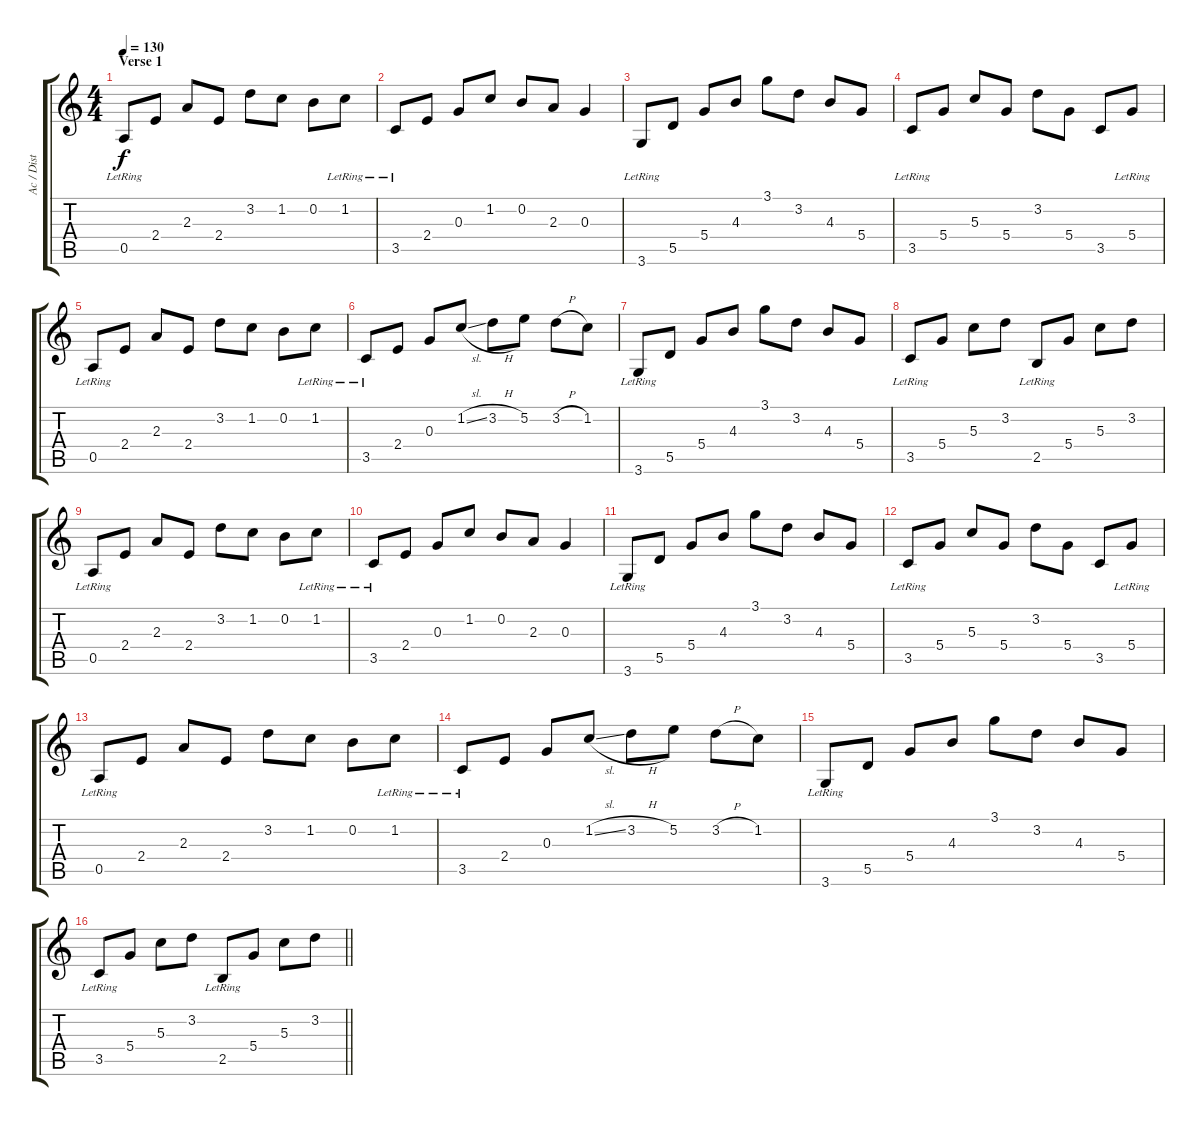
\track ("Ac / Dist" "Ac / Dist") {instrument acousticguitarsteel}
\staff {score tabs}
\tuning (E4 B3 G3 D3 A2 E2) {hide}
\ts (4 4)
\section ("" "Verse 1")
\tempo 130
\clef g2
\ks c
0.5{lr}.8{dy f} 2.4.8 2.3.8 2.4.8 3.2.8 1.2.8 0.2.8 1.2{lr}.8 |
3.5{lr}.8 2.4.8 0.3.8 1.2.8 0.2.8 2.3.8 0.3.4 |
3.6{lr}.8 5.5.8 5.4.8 4.3.8 3.1.8 3.2.8 4.3.8 5.4.8 |
3.5{lr}.8 5.4.8 5.3.8 5.4.8 3.2.8 5.4.8 3.5.8 5.4{lr}.8 |
0.5{lr}.8 2.4.8 2.3.8 2.4.8 3.2.8 1.2.8 0.2.8 1.2{lr}.8 |
3.5{lr}.8 2.4.8 0.3.8 1.2{sl}.8 3.2{h}.8 5.2.8 3.2{h}.8 1.2.8 |
3.6{lr}.8 5.5.8 5.4.8 4.3.8 3.1.8 3.2.8 4.3.8 5.4.8 |
3.5{lr}.8 5.4.8 5.3.8 3.2.8 2.5{lr}.8 5.4.8 5.3.8 3.2.8 |
0.5{lr}.8 2.4.8 2.3.8 2.4.8 3.2.8 1.2.8 0.2.8 1.2{lr}.8 |
3.5{lr}.8 2.4.8 0.3.8 1.2.8 0.2.8 2.3.8 0.3.4 |
3.6{lr}.8 5.5.8 5.4.8 4.3.8 3.1.8 3.2.8 4.3.8 5.4.8 |
3.5{lr}.8 5.4.8 5.3.8 5.4.8 3.2.8 5.4.8 3.5.8 5.4{lr}.8 |
0.5{lr}.8 2.4.8 2.3.8 2.4.8 3.2.8 1.2.8 0.2.8 1.2{lr}.8 |
3.5{lr}.8 2.4.8 0.3.8 1.2{sl}.8 3.2{h}.8 5.2.8 3.2{h}.8 1.2.8 |
3.6{lr}.8 5.5.8 5.4.8 4.3.8 3.1.8 3.2.8 4.3.8 5.4.8 |
\barLineRight lightlight
3.5{lr}.8 5.4.8 5.3.8 3.2.8 2.5{lr}.8 5.4.8 5.3.8 3.2.8
